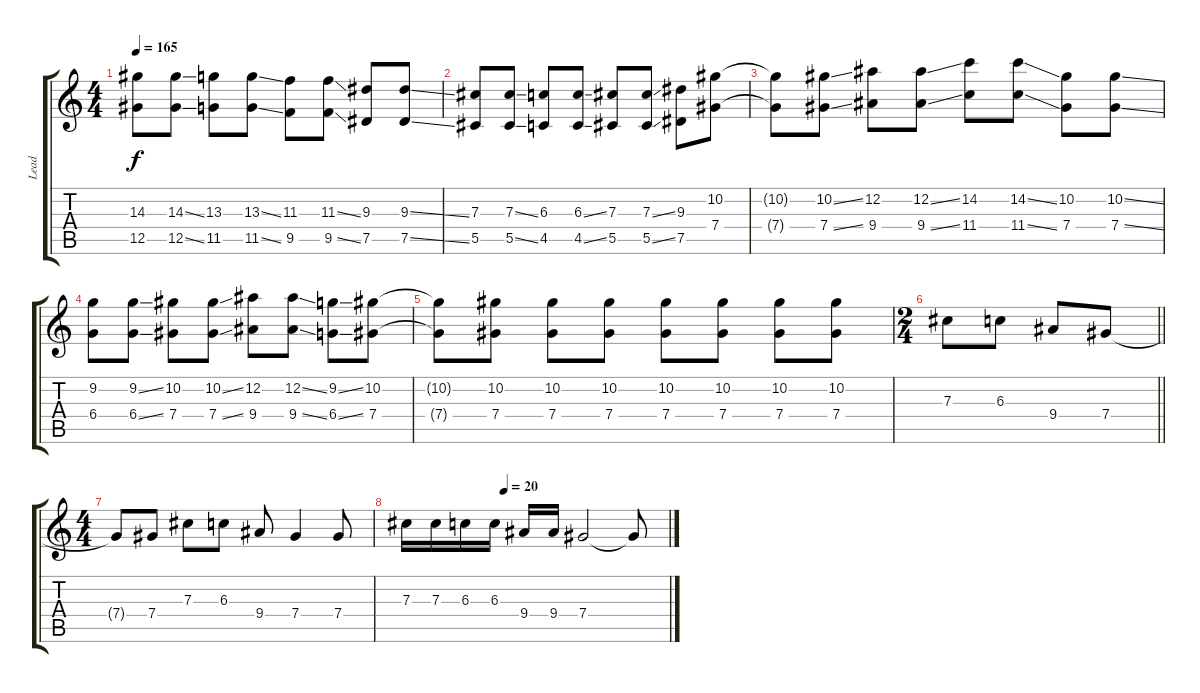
\track ("Lead" "Lead") {instrument distortionguitar}
\staff {score tabs}
\tuning (Eb4 Bb3 Gb3 Db3 Ab2 Eb2) {hide}
\ts (4 4)
\tempo 165
\clef g2
\ks c
(14.3{t} 12.5{t}).8{dy f} (14.3{ss} 12.5{ss}).8 (13.3 11.5).8 (13.3{ss} 11.5{ss}).8 (11.3 9.5).8 (11.3{ss} 9.5{ss}).8 (9.3 7.5).8 (9.3{ss} 7.5{ss}).8 |
(7.3 5.5).8 (7.3{ss} 5.5{ss}).8 (6.3 4.5).8 (6.3{ss} 4.5{ss}).8 (7.3 5.5).8 (7.3{ss} 5.5{ss}).8 (9.3 7.5).8 (10.2 7.4).8 |
(10.2{t} 7.4{t}).8 (10.2{ss} 7.4{ss}).8 (12.2 9.4).8 (12.2{ss} 9.4{ss}).8 (14.2 11.4).8 (14.2{ss} 11.4{ss}).8 (10.2 7.4).8 (10.2{ss} 7.4{ss}).8 |
(9.2 6.4).8 (9.2{ss} 6.4{ss}).8 (10.2 7.4).8 (10.2{ss} 7.4{ss}).8 (12.2 9.4).8 (12.2{ss} 9.4{ss}).8 (9.2{ss} 6.4{ss}).8 (10.2 7.4).8 |
(10.2{t} 7.4{t}).8 (10.2 7.4).8 (10.2 7.4).8 (10.2 7.4).8 (10.2 7.4).8 (10.2 7.4).8 (10.2 7.4).8 (10.2 7.4).8 |
\ts (2 4)
\barLineRight lightlight
7.3.8 6.3.8 9.4.8 7.4.8 |
\ts (4 4)
7.4{t}.8 7.4.8 7.3.8 6.3.8 9.4.8 7.4.4 7.4.8 |
\tempo (20 0.375)
7.3.16 7.3.16 6.3.16 6.3.16 9.4.16 9.4.16 7.4.2 7.4{t}.8
